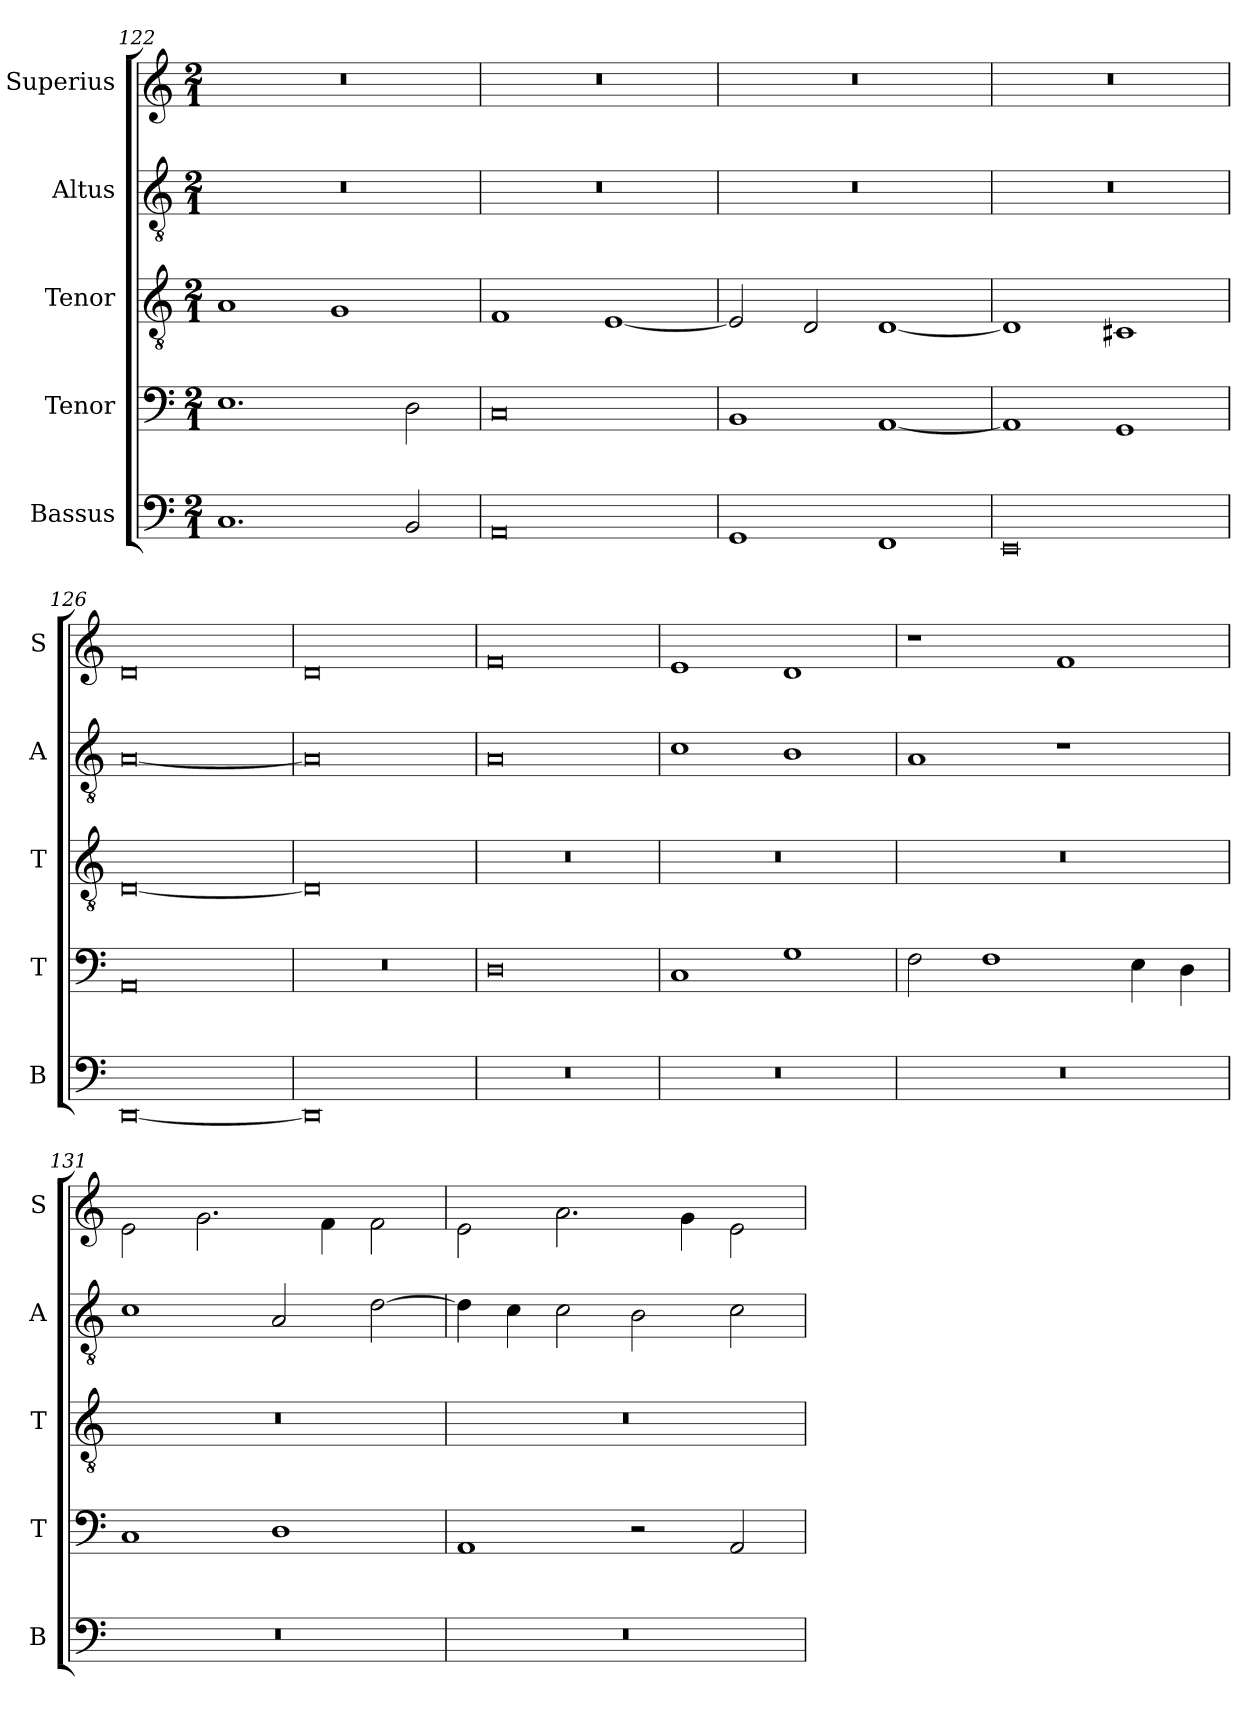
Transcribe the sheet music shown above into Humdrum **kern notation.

**kern	**kern	**kern	**kern	**kern
*part5	*part4	*part3	*part2	*part1
*staff5	*staff4	*staff3	*staff2	*staff1
*I"Bassus	*I"Tenor	*I"Tenor	*I"Altus	*I"Superius
*I'B	*I'T	*I'T	*I'A	*I'S
*clefF4	*clefF4	*clefGv2	*clefGv2	*clefG2
*k[]	*k[]	*k[]	*k[]	*k[]
*M2/1	*M2/1	*M2/1	*M2/1	*M2/1
=122	=122	=122	=122	=122
1.C	1.E	1A	0r	0r
.	.	1G	.	.
2BB/	2D\	.	.	.
=123	=123	=123	=123	=123
0AA	0C	1F	0r	0r
.	.	[1E	.	.
=124	=124	=124	=124	=124
1GG	1BB	2E/]	0r	0r
.	.	2D/	.	.
1FF	[1AA	[1D	.	.
=125	=125	=125	=125	=125
0EE	1AA]	1D]	0r	0r
.	1GG	1C#X	.	.
=126	=126	=126	=126	=126
[0DD	0AA	[0D	[0A	0d
=127	=127	=127	=127	=127
0DD]	0r	0D]	0A]	0d
=128	=128	=128	=128	=128
0r	0D	0r	0A	0f
=129	=129	=129	=129	=129
0r	1C	0r	1c	1e
.	1G	.	1B	1d
=130	=130	=130	=130	=130
0r	2F\	0r	1A	1r
.	1F	.	.	.
.	.	.	1r	1f
.	4E\	.	.	.
.	4D\	.	.	.
=131	=131	=131	=131	=131
0r	1C	0r	1c	2e\
.	.	.	.	2.g\
.	1D	.	2A/	.
.	.	.	.	4f\
.	.	.	[2d\	2f\
=132	=132	=132	=132	=132
0r	1AA	0r	4d\]	2e\
.	.	.	4c\	.
.	.	.	2c\	2.a\
.	2r	.	2B\	.
.	.	.	.	4g\
.	2AA/	.	2c\	2e\
=	=	=	=	=
*-	*-	*-	*-	*-
